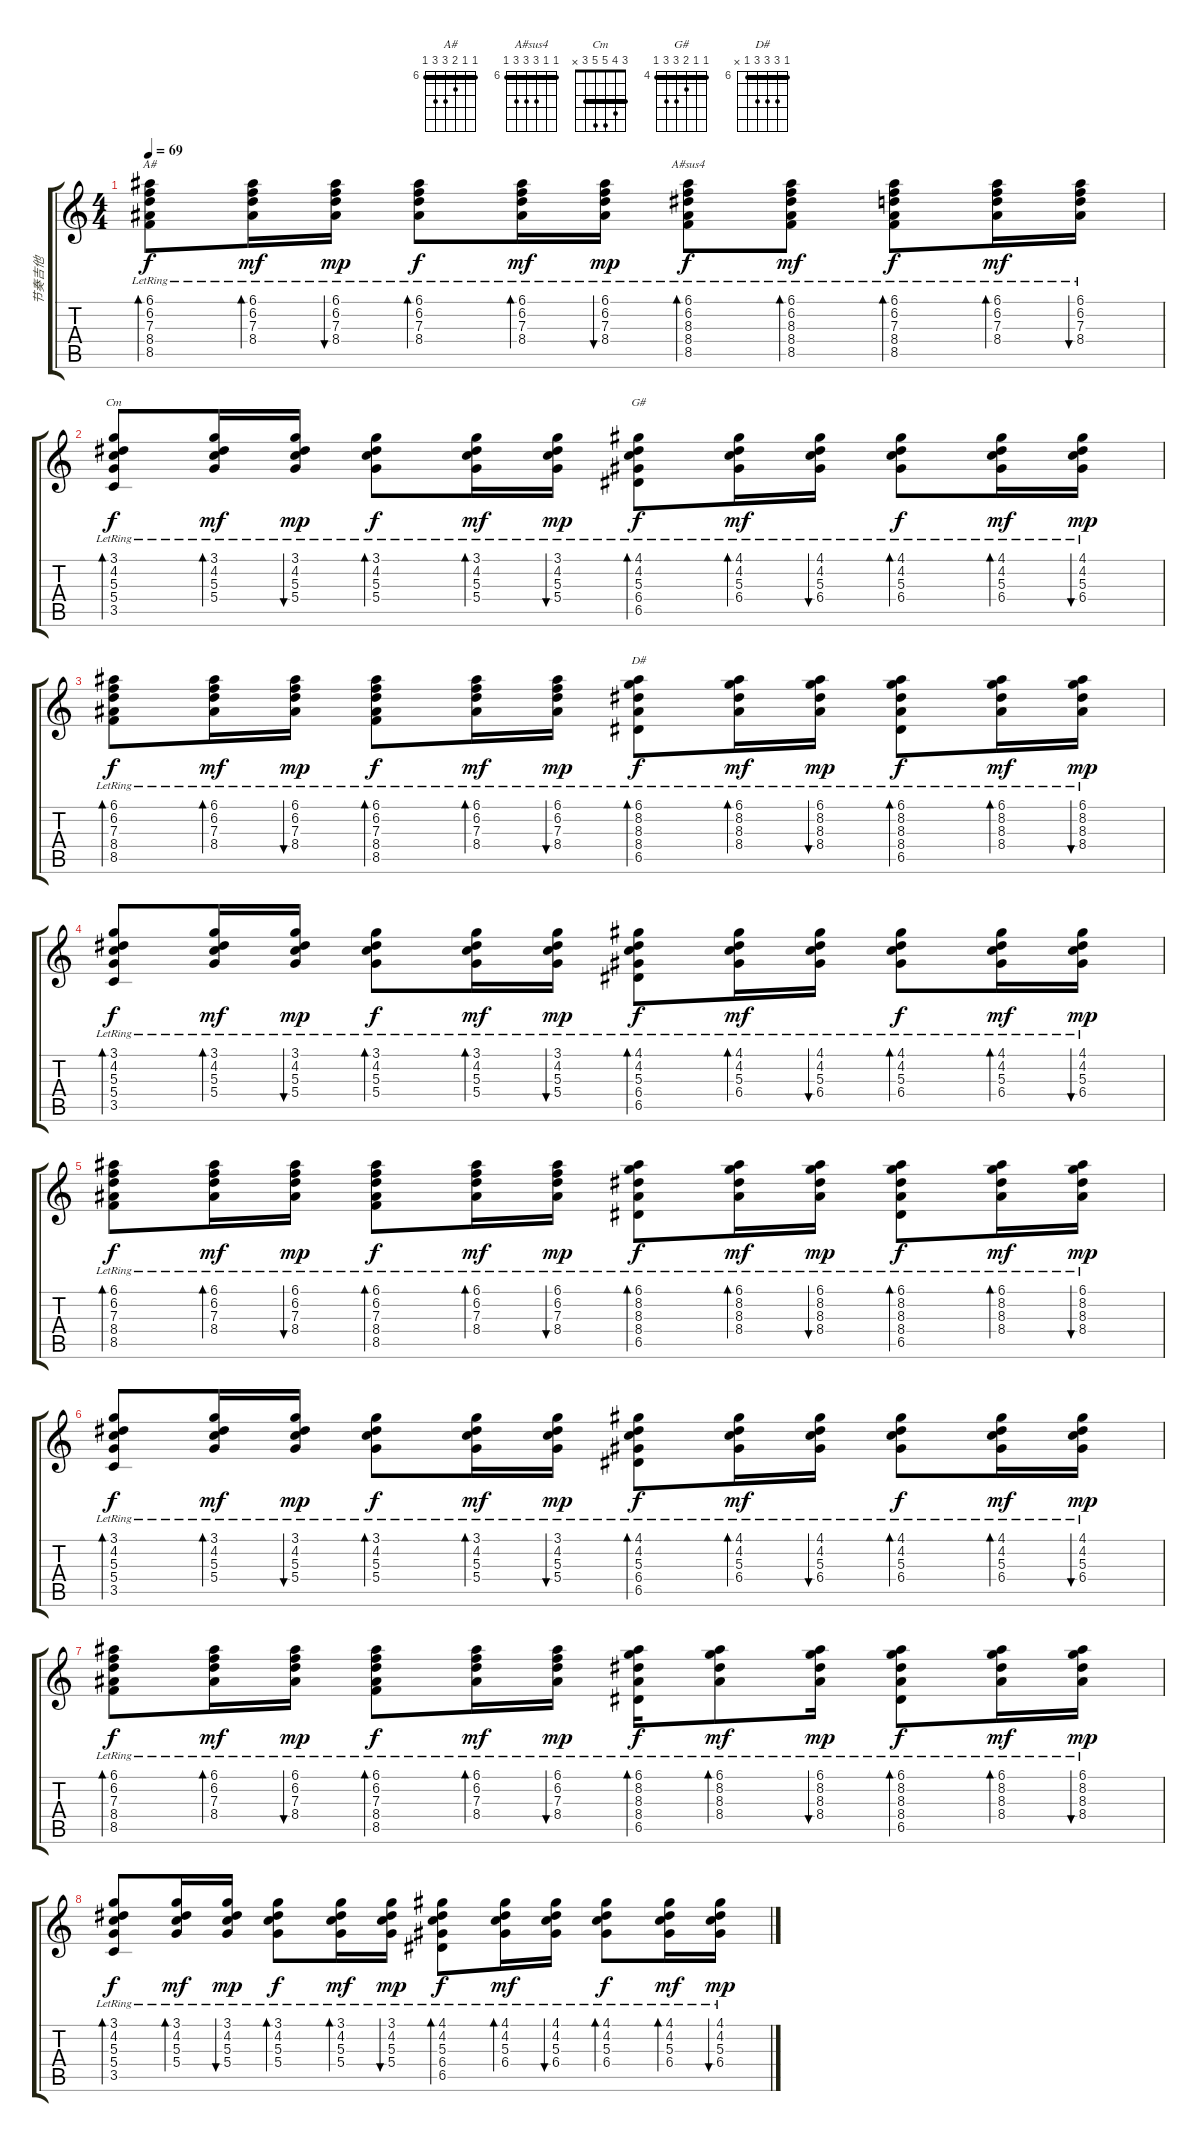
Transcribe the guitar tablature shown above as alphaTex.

\track ("节奏吉他" "节奏吉他") {instrument acousticguitarsteel}
\staff {score tabs}
\tuning (E4 B3 G3 D3 A2 E2) {hide}
\chord ("A#" 6 6 7 8 8 6) {firstfret 6 barre 6}
\chord ("A#sus4" 6 6 8 8 8 6) {firstfret 6 barre 6}
\chord ("Cm" 3 4 5 5 3 x) {barre 3}
\chord ("G#" 4 4 5 6 6 4) {firstfret 4 barre 4}
\chord ("D#" 6 8 8 8 6 x) {firstfret 6 barre 6}
\ts (4 4)
\tempo 69
\clef g2
\ks c
(6.1 6.2 7.3{lr} 8.4{lr} 8.5{lr}).8{bd 30 ch "A#" dy f} (6.1 6.2 7.3{lr} 8.4{lr}).16{bd 30 dy mf} (6.1 6.2 7.3{lr} 8.4{lr}).16{bu 30 dy mp} (6.1 6.2 7.3{lr} 8.4{lr}).8{bd 30 dy f} (6.1 6.2 7.3{lr} 8.4{lr}).16{bd 30 dy mf} (6.1 6.2 7.3{lr} 8.4{lr}).16{bu 30 dy mp} (6.1 6.2 8.3{lr} 8.4{lr} 8.5{lr}).8{bd 30 ch "A#sus4" dy f} (6.1 6.2 8.3{lr} 8.4{lr} 8.5{lr}).8{bd 30 dy mf} (6.1 6.2 7.3{lr} 8.4{lr} 8.5{lr}).8{bd 30 dy f} (6.1 6.2 7.3{lr} 8.4{lr}).16{bd 30 dy mf} (6.1 6.2 7.3{lr} 8.4{lr}).16{bu 30} |
(3.1 4.2 5.3{lr} 5.4{lr} 3.5{lr}).8{bd 30 ch "Cm" dy f} (3.1 4.2 5.3{lr} 5.4{lr}).16{bd 30 dy mf} (3.1 4.2 5.3{lr} 5.4{lr}).16{bu 30 dy mp} (3.1 4.2 5.3{lr} 5.4{lr}).8{bd 60 dy f} (3.1 4.2 5.3{lr} 5.4{lr}).16{bd 30 dy mf} (3.1 4.2 5.3{lr} 5.4{lr}).16{bu 30 dy mp} (4.1 4.2 5.3{lr} 6.4{lr} 6.5{lr}).8{bd 30 ch "G#" dy f} (4.1 4.2 5.3{lr} 6.4{lr}).16{bd 30 dy mf} (4.1 4.2 5.3{lr} 6.4{lr}).16{bu 30} (4.1 4.2 5.3{lr} 6.4{lr}).8{bd 30 dy f} (4.1 4.2 5.3{lr} 6.4{lr}).16{bd 30 dy mf} (4.1 4.2 5.3{lr} 6.4{lr}).16{bu 30 dy mp} |
(6.1 6.2 7.3{lr} 8.4{lr} 8.5{lr}).8{bd 30 dy f} (6.1 6.2 7.3{lr} 8.4{lr}).16{bd 30 dy mf} (6.1 6.2 7.3{lr} 8.4{lr}).16{bu 30 dy mp} (6.1 6.2 7.3{lr} 8.4{lr} 8.5{lr}).8{bd 30 dy f} (6.1 6.2 7.3{lr} 8.4{lr}).16{bd 30 dy mf} (6.1 6.2 7.3{lr} 8.4{lr}).16{bu 30 dy mp} (6.1 8.2 8.3{lr} 8.4{lr} 6.5{lr}).8{bd 30 ch "D#" dy f} (6.1 8.2 8.3{lr} 8.4{lr}).16{bd 30 dy mf} (6.1 8.2 8.3{lr} 8.4{lr}).16{bu 30 dy mp} (6.1 8.2 8.3{lr} 8.4{lr} 6.5{lr}).8{bd 30 dy f} (6.1 8.2 8.3{lr} 8.4{lr}).16{bd 30 dy mf} (6.1 8.2 8.3{lr} 8.4{lr}).16{bu 30 dy mp} |
(3.1 4.2 5.3{lr} 5.4{lr} 3.5{lr}).8{bd 60 dy f} (3.1 4.2 5.3{lr} 5.4{lr}).16{bd 30 dy mf} (3.1 4.2 5.3{lr} 5.4{lr}).16{bu 30 dy mp} (3.1 4.2 5.3{lr} 5.4{lr}).8{bd 60 dy f} (3.1 4.2 5.3{lr} 5.4{lr}).16{bd 30 dy mf} (3.1 4.2 5.3{lr} 5.4{lr}).16{bu 30 dy mp} (4.1 4.2 5.3{lr} 6.4{lr} 6.5{lr}).8{bd 30 dy f} (4.1 4.2 5.3{lr} 6.4{lr}).16{bd 30 dy mf} (4.1 4.2 5.3{lr} 6.4{lr}).16{bu 30} (4.1 4.2 5.3{lr} 6.4{lr}).8{bd 30 dy f} (4.1 4.2 5.3{lr} 6.4{lr}).16{bd 30 dy mf} (4.1 4.2 5.3{lr} 6.4{lr}).16{bu 30 dy mp} |
(6.1 6.2 7.3{lr} 8.4{lr} 8.5{lr}).8{bd 30 dy f} (6.1 6.2 7.3{lr} 8.4{lr}).16{bd 30 dy mf} (6.1 6.2 7.3{lr} 8.4{lr}).16{bu 30 dy mp} (6.1 6.2 7.3{lr} 8.4{lr} 8.5{lr}).8{bd 30 dy f} (6.1 6.2 7.3{lr} 8.4{lr}).16{bd 30 dy mf} (6.1 6.2 7.3{lr} 8.4{lr}).16{bu 30 dy mp} (6.1 8.2 8.3{lr} 8.4{lr} 6.5{lr}).8{bd 30 dy f} (6.1 8.2 8.3{lr} 8.4{lr}).16{bd 30 dy mf} (6.1 8.2 8.3{lr} 8.4{lr}).16{bu 30 dy mp} (6.1 8.2 8.3{lr} 8.4{lr} 6.5{lr}).8{bd 30 dy f} (6.1 8.2 8.3{lr} 8.4{lr}).16{bd 30 dy mf} (6.1 8.2 8.3{lr} 8.4{lr}).16{bu 30 dy mp} |
(3.1 4.2 5.3{lr} 5.4{lr} 3.5{lr}).8{bd 60 dy f} (3.1 4.2 5.3{lr} 5.4{lr}).16{bd 30 dy mf} (3.1 4.2 5.3{lr} 5.4{lr}).16{bu 30 dy mp} (3.1 4.2 5.3{lr} 5.4{lr}).8{bd 60 dy f} (3.1 4.2 5.3{lr} 5.4{lr}).16{bd 30 dy mf} (3.1 4.2 5.3{lr} 5.4{lr}).16{bu 30 dy mp} (4.1 4.2 5.3{lr} 6.4{lr} 6.5{lr}).8{bd 30 dy f} (4.1 4.2 5.3{lr} 6.4{lr}).16{bd 30 dy mf} (4.1 4.2 5.3{lr} 6.4{lr}).16{bu 30} (4.1 4.2 5.3{lr} 6.4{lr}).8{bd 30 dy f} (4.1 4.2 5.3{lr} 6.4{lr}).16{bd 30 dy mf} (4.1 4.2 5.3{lr} 6.4{lr}).16{bu 30 dy mp} |
(6.1 6.2 7.3{lr} 8.4{lr} 8.5{lr}).8{bd 30 dy f} (6.1 6.2 7.3{lr} 8.4{lr}).16{bd 30 dy mf} (6.1 6.2 7.3{lr} 8.4{lr}).16{bu 30 dy mp} (6.1 6.2 7.3{lr} 8.4{lr} 8.5{lr}).8{bd 30 dy f} (6.1 6.2 7.3{lr} 8.4{lr}).16{bd 30 dy mf} (6.1 6.2 7.3{lr} 8.4{lr}).16{bu 30 dy mp} (6.1 8.2 8.3{lr} 8.4{lr} 6.5{lr}).16{bd 30 dy f} (6.1 8.2 8.3{lr} 8.4{lr}).8{bd 30 dy mf} (6.1 8.2 8.3{lr} 8.4{lr}).16{bu 30 dy mp} (6.1 8.2 8.3{lr} 8.4{lr} 6.5{lr}).8{bd 30 dy f} (6.1 8.2 8.3{lr} 8.4{lr}).16{bd 30 dy mf} (6.1 8.2 8.3{lr} 8.4{lr}).16{bu 30 dy mp} |
(3.1 4.2 5.3{lr} 5.4{lr} 3.5{lr}).8{bd 30 dy f} (3.1 4.2 5.3{lr} 5.4{lr}).16{bd 30 dy mf} (3.1 4.2 5.3{lr} 5.4{lr}).16{bu 30 dy mp} (3.1 4.2 5.3{lr} 5.4{lr}).8{bd 60 dy f} (3.1 4.2 5.3{lr} 5.4{lr}).16{bd 30 dy mf} (3.1 4.2 5.3{lr} 5.4{lr}).16{bu 30 dy mp} (4.1 4.2 5.3{lr} 6.4{lr} 6.5{lr}).8{bd 30 dy f} (4.1 4.2 5.3{lr} 6.4{lr}).16{bd 30 dy mf} (4.1 4.2 5.3{lr} 6.4{lr}).16{bu 30} (4.1 4.2 5.3{lr} 6.4{lr}).8{bd 30 dy f} (4.1 4.2 5.3{lr} 6.4{lr}).16{bd 30 dy mf} (4.1 4.2 5.3{lr} 6.4{lr}).16{bu 30 dy mp}
